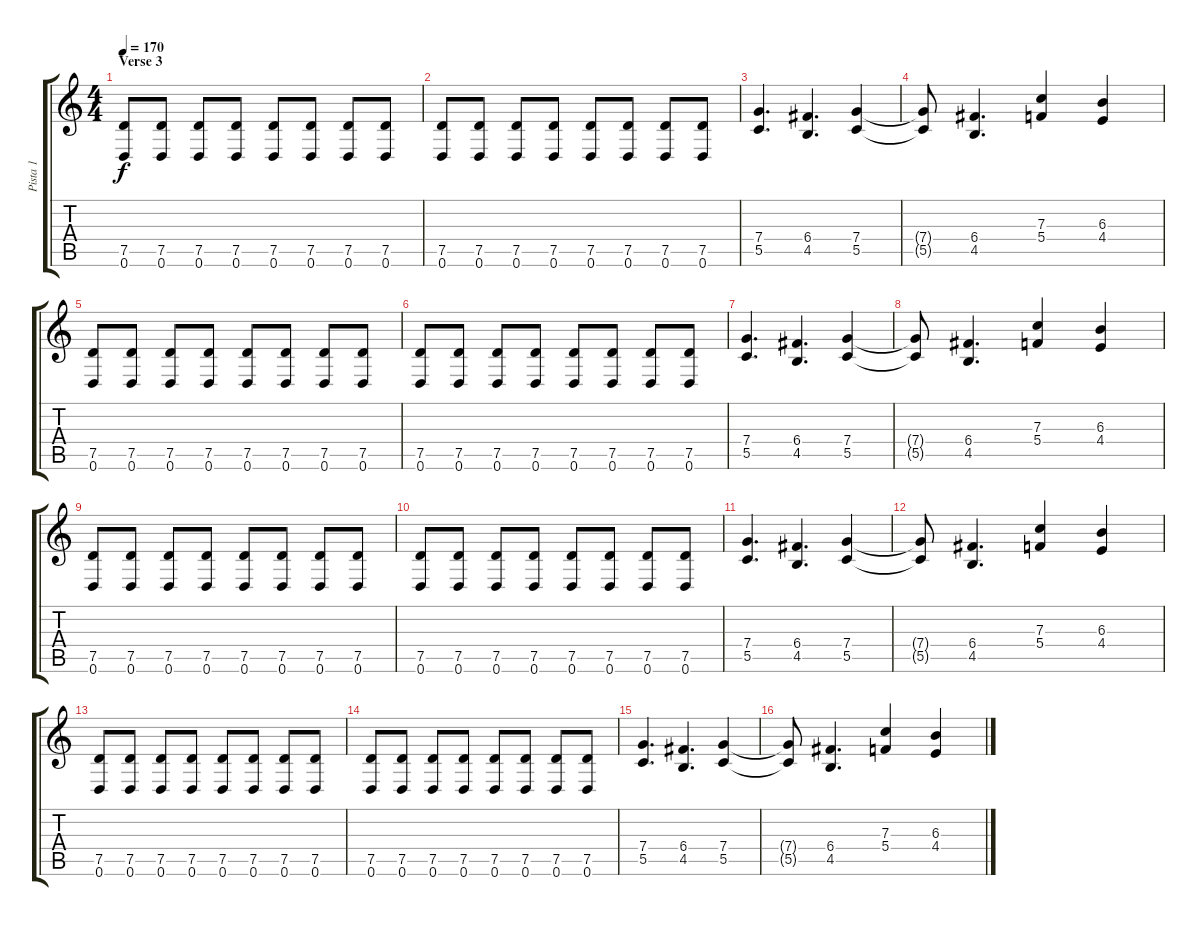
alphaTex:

\track ("Pista 1" "Pista 1") {instrument overdrivenguitar}
\staff {score tabs}
\tuning (D4 A3 F3 C3 G2 D2) {hide}
\ts (4 4)
\section ("" "Verse 3")
\tempo 170
\clef g2
\ks c
(7.5 0.6).8{dy f} (7.5 0.6).8 (7.5 0.6).8 (7.5 0.6).8 (7.5 0.6).8 (7.5 0.6).8 (7.5 0.6).8 (7.5 0.6).8 |
(7.5 0.6).8 (7.5 0.6).8 (7.5 0.6).8 (7.5 0.6).8 (7.5 0.6).8 (7.5 0.6).8 (7.5 0.6).8 (7.5 0.6).8 |
(7.4 5.5).4{d} (6.4 4.5).4{d} (7.4 5.5).4 |
(7.4{t} 5.5{t}).8 (6.4 4.5).4{d} (7.3 5.4).4 (6.3 4.4).4 |
(7.5 0.6).8 (7.5 0.6).8 (7.5 0.6).8 (7.5 0.6).8 (7.5 0.6).8 (7.5 0.6).8 (7.5 0.6).8 (7.5 0.6).8 |
(7.5 0.6).8 (7.5 0.6).8 (7.5 0.6).8 (7.5 0.6).8 (7.5 0.6).8 (7.5 0.6).8 (7.5 0.6).8 (7.5 0.6).8 |
(7.4 5.5).4{d} (6.4 4.5).4{d} (7.4 5.5).4 |
(7.4{t} 5.5{t}).8 (6.4 4.5).4{d} (7.3 5.4).4 (6.3 4.4).4 |
(7.5 0.6).8 (7.5 0.6).8 (7.5 0.6).8 (7.5 0.6).8 (7.5 0.6).8 (7.5 0.6).8 (7.5 0.6).8 (7.5 0.6).8 |
(7.5 0.6).8 (7.5 0.6).8 (7.5 0.6).8 (7.5 0.6).8 (7.5 0.6).8 (7.5 0.6).8 (7.5 0.6).8 (7.5 0.6).8 |
(7.4 5.5).4{d} (6.4 4.5).4{d} (7.4 5.5).4 |
(7.4{t} 5.5{t}).8 (6.4 4.5).4{d} (7.3 5.4).4 (6.3 4.4).4 |
(7.5 0.6).8 (7.5 0.6).8 (7.5 0.6).8 (7.5 0.6).8 (7.5 0.6).8 (7.5 0.6).8 (7.5 0.6).8 (7.5 0.6).8 |
(7.5 0.6).8 (7.5 0.6).8 (7.5 0.6).8 (7.5 0.6).8 (7.5 0.6).8 (7.5 0.6).8 (7.5 0.6).8 (7.5 0.6).8 |
(7.4 5.5).4{d} (6.4 4.5).4{d} (7.4 5.5).4 |
(7.4{t} 5.5{t}).8 (6.4 4.5).4{d} (7.3 5.4).4 (6.3 4.4).4
